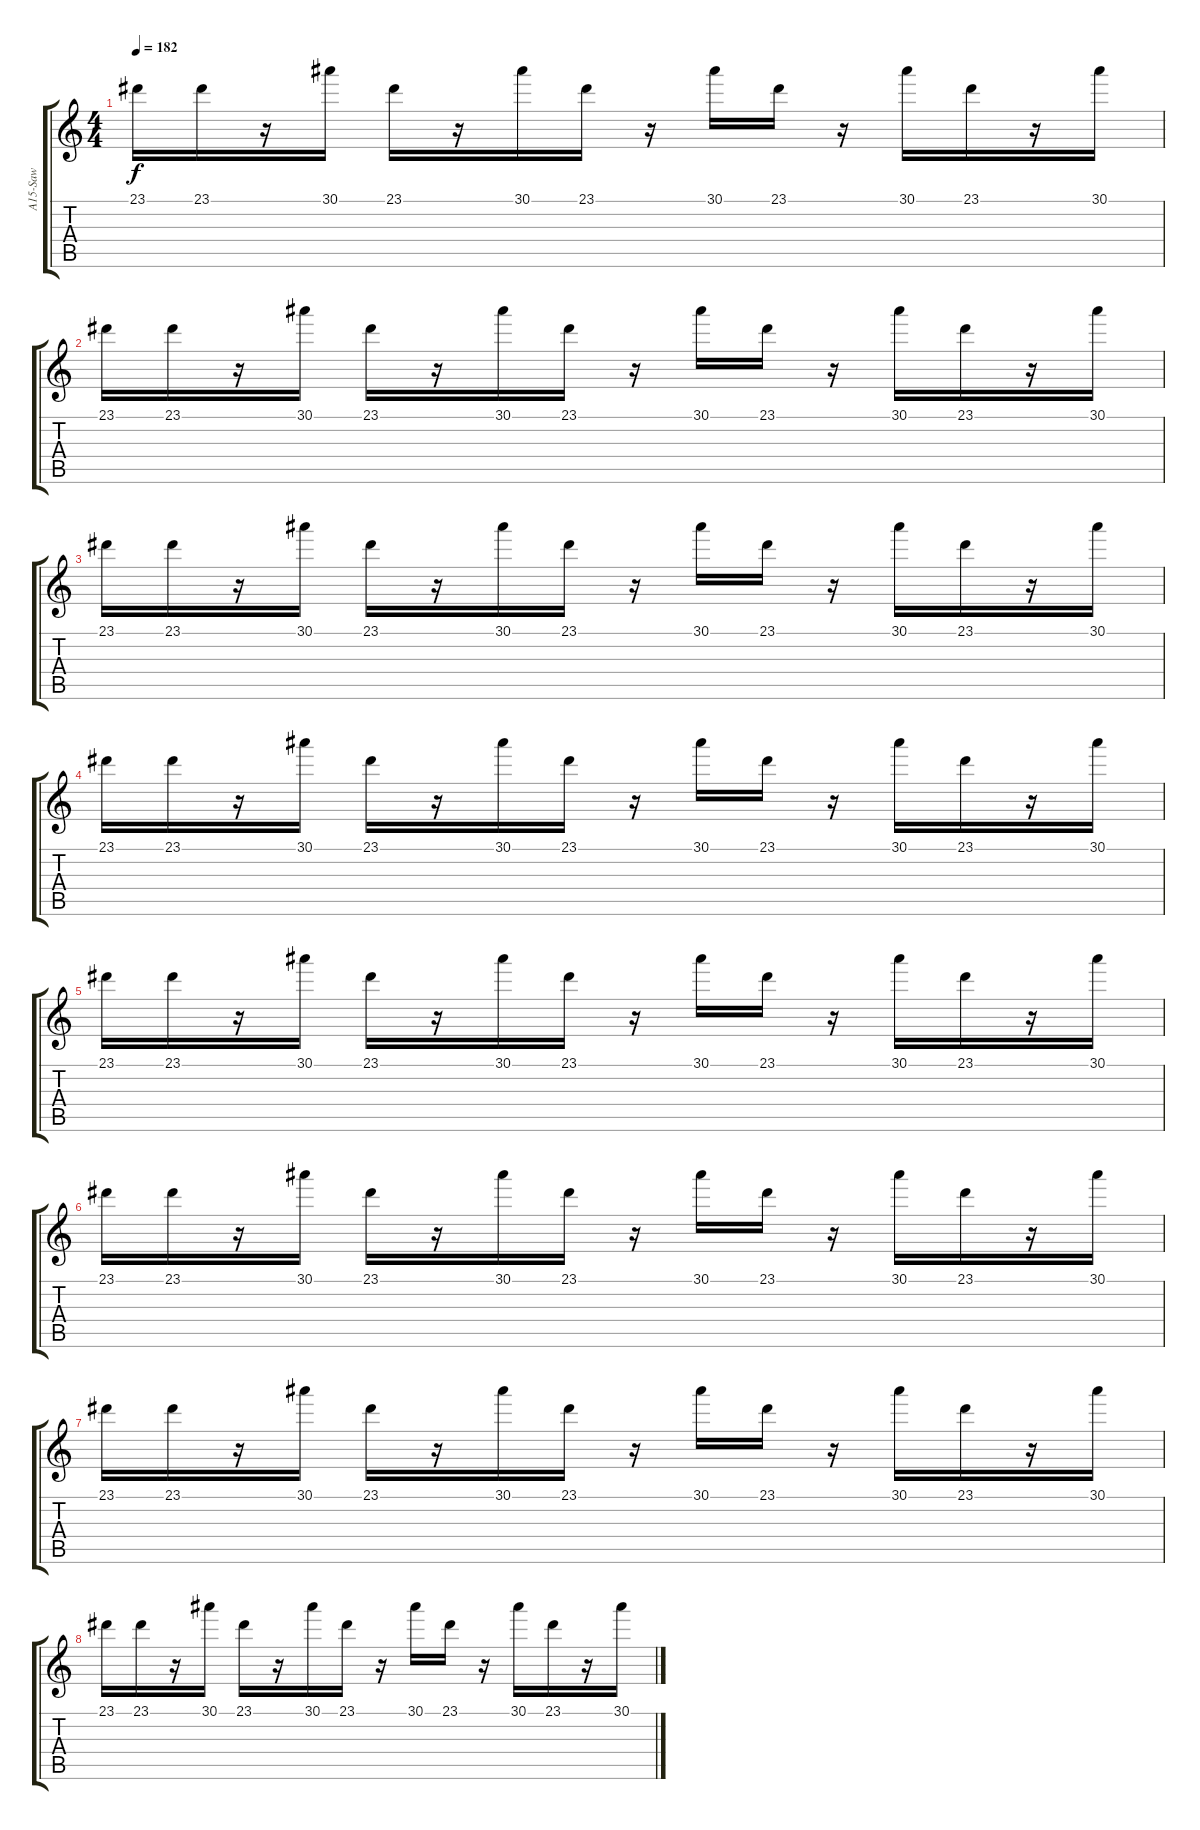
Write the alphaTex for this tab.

\track ("A15-Saw         " "A15-Saw   ") {instrument acousticgrandpiano}
\staff {score tabs}
\tuning (E4 B3 G3 D3 A2 E2) {hide}
\ts (4 4)
\tempo 182
\clef g2
\ks c
23.1.16{dy f balance 0} 23.1.16{balance 2} r.16{balance 5} 30.1.16{balance 8} 23.1.16{balance 10} r.16{balance 12} 30.1.16{balance 15} 23.1.16{balance 12} r.16{balance 10} 30.1.16{balance 8} 23.1.16{balance 5} r.16{balance 2} 30.1.16{balance 0} 23.1.16{balance 2} r.16{balance 5} 30.1.16{balance 8} |
23.1.16{balance 10} 23.1.16{balance 12} r.16{balance 15} 30.1.16{balance 12} 23.1.16{balance 10} r.16{balance 8} 30.1.16{balance 5} 23.1.16{balance 2} r.16{balance 0} 30.1.16{balance 2} 23.1.16{balance 5} r.16{balance 8} 30.1.16{balance 10} 23.1.16{balance 12} r.16{balance 15} 30.1.16{balance 12} |
23.1.16{balance 10} 23.1.16{balance 8} r.16{balance 5} 30.1.16{balance 2} 23.1.16{balance 0} r.16{balance 2} 30.1.16{balance 5} 23.1.16{balance 8} r.16{balance 10} 30.1.16{balance 12} 23.1.16{balance 15} r.16{balance 12} 30.1.16{balance 10} 23.1.16{balance 8} r.16{balance 5} 30.1.16{balance 2} |
23.1.16{balance 0} 23.1.16{balance 2} r.16{balance 5} 30.1.16{balance 8} 23.1.16{balance 10} r.16{balance 12} 30.1.16{balance 15} 23.1.16{balance 12} r.16{balance 10} 30.1.16{balance 8} 23.1.16{balance 5} r.16{balance 2} 30.1.16{balance 0} 23.1.16{balance 2} r.16{balance 5} 30.1.16{balance 8} |
23.1.16{balance 10} 23.1.16{balance 12} r.16{balance 15} 30.1.16{balance 12} 23.1.16{balance 10} r.16{balance 8} 30.1.16{balance 5} 23.1.16{balance 2} r.16{balance 0} 30.1.16{balance 2} 23.1.16{balance 5} r.16{balance 8} 30.1.16{balance 10} 23.1.16{balance 12} r.16{balance 15} 30.1.16{balance 12} |
23.1.16{balance 10} 23.1.16{balance 8} r.16{balance 5} 30.1.16{balance 2} 23.1.16{balance 0} r.16{balance 2} 30.1.16{balance 5} 23.1.16{balance 8} r.16{balance 10} 30.1.16{balance 12} 23.1.16{balance 15} r.16{balance 12} 30.1.16{balance 10} 23.1.16{balance 8} r.16{balance 5} 30.1.16{balance 2} |
23.1.16{balance 0} 23.1.16{balance 2} r.16{balance 5} 30.1.16{balance 8} 23.1.16{balance 10} r.16{balance 12} 30.1.16{balance 15} 23.1.16{balance 12} r.16{balance 10} 30.1.16{balance 8} 23.1.16{balance 5} r.16{balance 2} 30.1.16{balance 0} 23.1.16{balance 2} r.16{balance 5} 30.1.16{balance 8} |
23.1.16{balance 10} 23.1.16{balance 12} r.16{balance 15} 30.1.16{balance 12} 23.1.16{balance 10} r.16{balance 8} 30.1.16{balance 5} 23.1.16{balance 2} r.16{balance 0} 30.1.16{balance 2} 23.1.16{balance 5} r.16{balance 8} 30.1.16{balance 10} 23.1.16{balance 12} r.16{balance 15} 30.1.16{balance 12}
